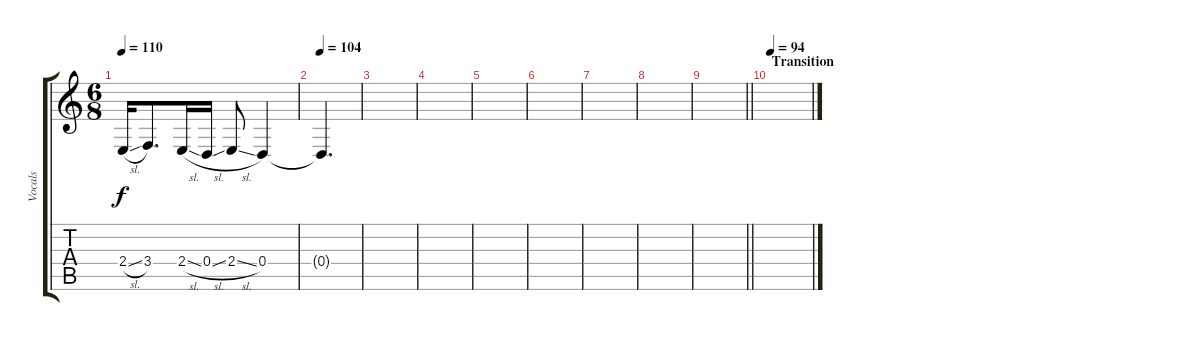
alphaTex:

\track ("Vocals" "Vocals") {instrument flute bank 255}
\staff {score tabs}
\tuning (E4 B3 G3 D3 A2 E2) {hide}
\ts (6 8)
\tempo 110
\clef g2
\ks c
2.4{sl}.16{dy f} 3.4.8{d} 2.4{sl}.16{beam merge} 0.4{sl}.16 2.4{sl}.8 0.4.4 |
\tempo 104
0.4{t}.4{d} |
|
|
|
|
|
|
\barLineRight lightlight
|
\section ("" "Transition")
\tempo 94
